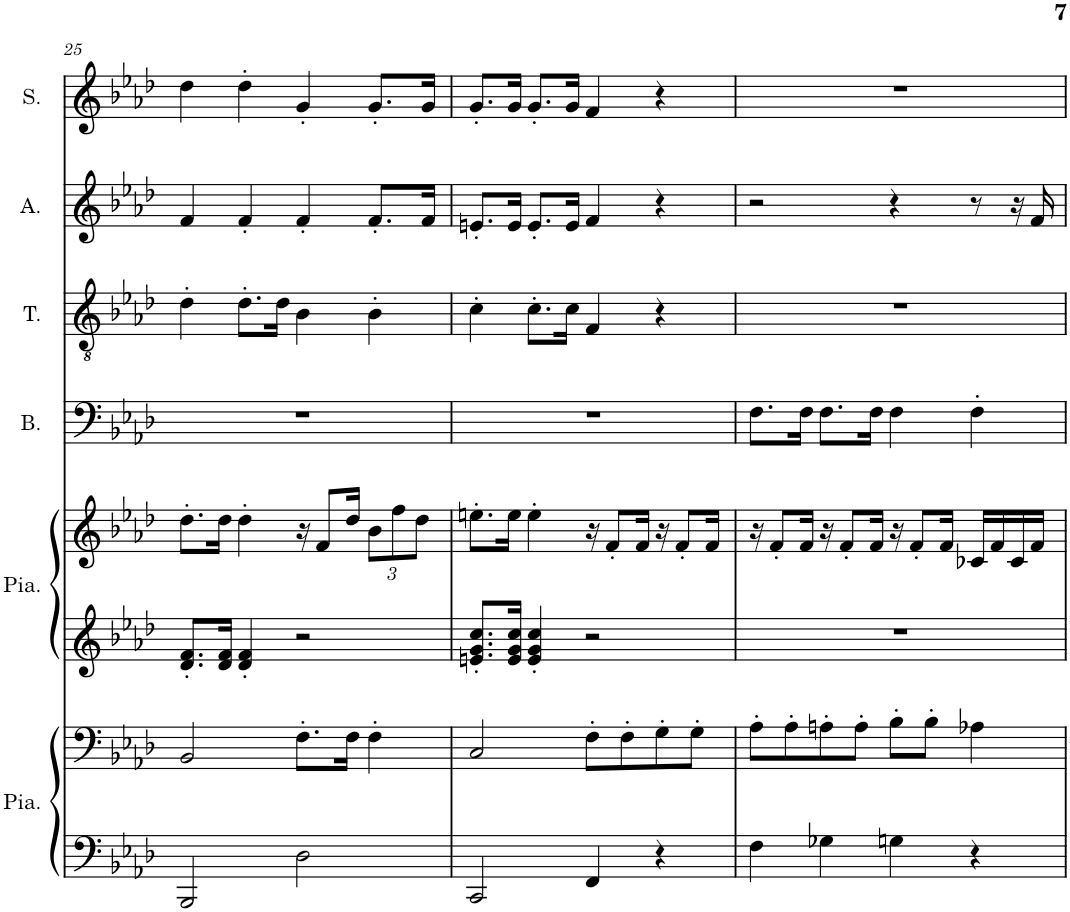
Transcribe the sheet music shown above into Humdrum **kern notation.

**kern	**kern	**kern	**kern	**kern	**kern	**kern	**kern
*part6	*part6	*part5	*part5	*part4	*part3	*part2	*part1
*staff8	*staff7	*staff6	*staff5	*staff4	*staff3	*staff2	*staff1
*I"Piano, main gauche	*	*I"Piano, main droite	*	*I"Basse	*I"Ténor	*I"Alto	*I"Soprano
*I'Pia.	*	*I'Pia.	*	*I'B.	*I'T.	*I'A.	*I'S.
!!LO:PB:g=z
*clefF4	*clefG2	*clefG2	*clefG2	*clefF4	*clefGv2	*clefG2	*clefG2
*k[b-e-a-d-]	*k[b-e-a-d-]	*k[b-e-a-d-]	*k[b-e-a-d-]	*k[b-e-a-d-]	*k[b-e-a-d-]	*k[b-e-a-d-]	*k[b-e-a-d-]
*M4/4	*M4/4	*M4/4	*M4/4	*M4/4	*M4/4	*M4/4	*M4/4
=25	=25	=25	=25	=25	=25	=25	=25
2BBB-/	2BB-/	8.d-/' 8.f/'L	8.dd-'\L	1r	4d-'\	4f/	4dd-\
.	.	16d-/ 16f/Jk	16dd-\Jk	.	.	.	.
.	.	4d-/' 4f/'	4dd-'\	.	8.d-'\L	4f'/	4dd-'\
.	.	.	.	.	16d-\Jk	.	.
2D-\	8.F'\L	2r	16r	.	4B-\	4f'/	4g'/
.	.	.	8f/L	.	.	.	.
.	16F\Jk	.	16dd-/Jk	.	.	.	.
*	*	*	*Xbrackettup	*	*	*	*
.	4F'\	.	12b-\L	.	4B-'\	8.f'/L	8.g'/L
.	.	.	12ff\	.	.	.	.
.	.	.	12dd-\J	.	.	.	.
.	.	.	.	.	.	16f/Jk	16g/Jk
=26	=26	=26	=26	=26	=26	=26	=26
2CC/	2C/	8.en/' 8.g/' 8.cc/'L	8.een'\L	1r	4c'\	8.en'/L	8.g'/L
.	.	16e/ 16g/ 16cc/Jk	16ee\Jk	.	.	16e/Jk	16g/Jk
.	.	4e/' 4g/' 4cc/'	4ee'\	.	8.c'\L	8.e'/L	8.g'/L
.	.	.	.	.	16c\Jk	16e/Jk	16g/Jk
4FF/	8F'\L	2r	16r	.	4F/	4f/	4f/
.	.	.	8f'/L	.	.	.	.
.	8F'\	.	.	.	.	.	.
.	.	.	16f/Jk	.	.	.	.
4r	8G'\	.	16r	.	4r	4r	4r
.	.	.	8f'/L	.	.	.	.
.	8G'\J	.	.	.	.	.	.
.	.	.	16f/Jk	.	.	.	.
=27	=27	=27	=27	=27	=27	=27	=27
4F\	8A-'\L	1r	16r	8.F\L	1r	2r	1r
.	.	.	8f'/L	.	.	.	.
.	8A-'\	.	.	.	.	.	.
.	.	.	16f/Jk	16F\Jk	.	.	.
4G-X\	8An'\	.	16r	8.F\L	.	.	.
.	.	.	8f'/L	.	.	.	.
.	8A'\J	.	.	.	.	.	.
.	.	.	16f/Jk	16F\Jk	.	.	.
4Gn\	8B-'\L	.	16r	4F\	.	4r	.
.	.	.	8f'/L	.	.	.	.
.	8B-'\J	.	.	.	.	.	.
.	.	.	16f/Jk	.	.	.	.
4r	4A-X\	.	16c-X/LL	4F'\	.	8r	.
.	.	.	16f/	.	.	.	.
.	.	.	16c-/	.	.	16r	.
.	.	.	16f/JJ	.	.	16f/	.
=	=	=	=	=	=	=	=
*-	*-	*-	*-	*-	*-	*-	*-
